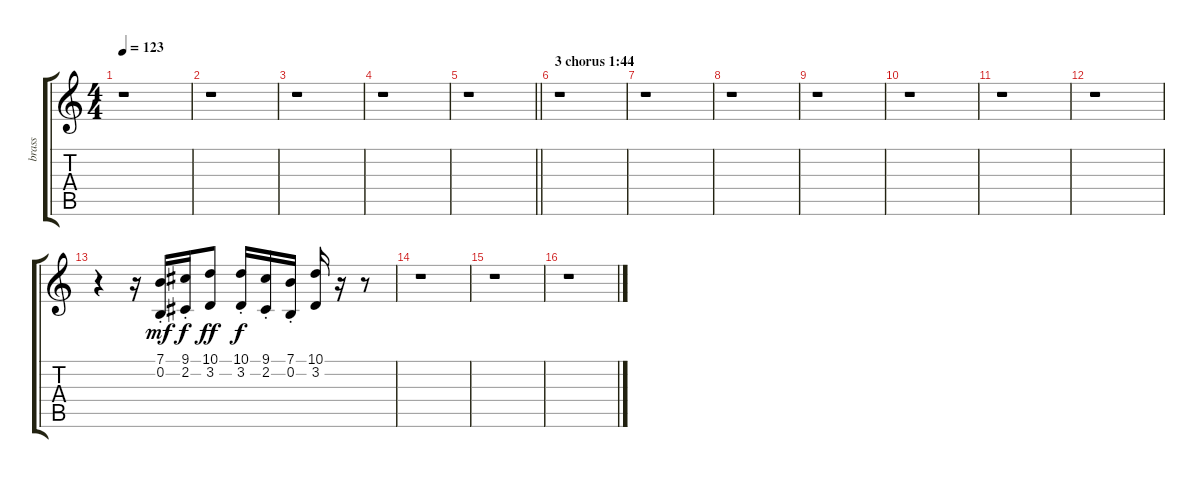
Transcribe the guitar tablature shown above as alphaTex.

\track ("brass" "brass") {instrument brasssection}
\staff {score tabs}
\tuning (E4 B3 G3 D3 A2 E2) {hide}
\ts (4 4)
\tempo 123
\clef g2
\ks c
r.1{dy f} |
r.1 |
r.1 |
r.1 |
\barLineRight lightlight
r.1 |
\section ("" "3 chorus 1:44")
r.1 |
r.1 |
r.1 |
r.1 |
r.1 |
r.1 |
r.1 |
r.4 r.16 (7.1{st} 0.2{st}).16{dy mf} (9.1{st} 2.2{st}).16{dy f} (10.1 3.2).8{dy ff} (10.1{st} 3.2{st}).16{dy f} (9.1{st} 2.2{st}).16 (7.1{st} 0.2{st}).16 (10.1 3.2).16 r.16 r.8 |
r.1 |
r.1 |
r.1
